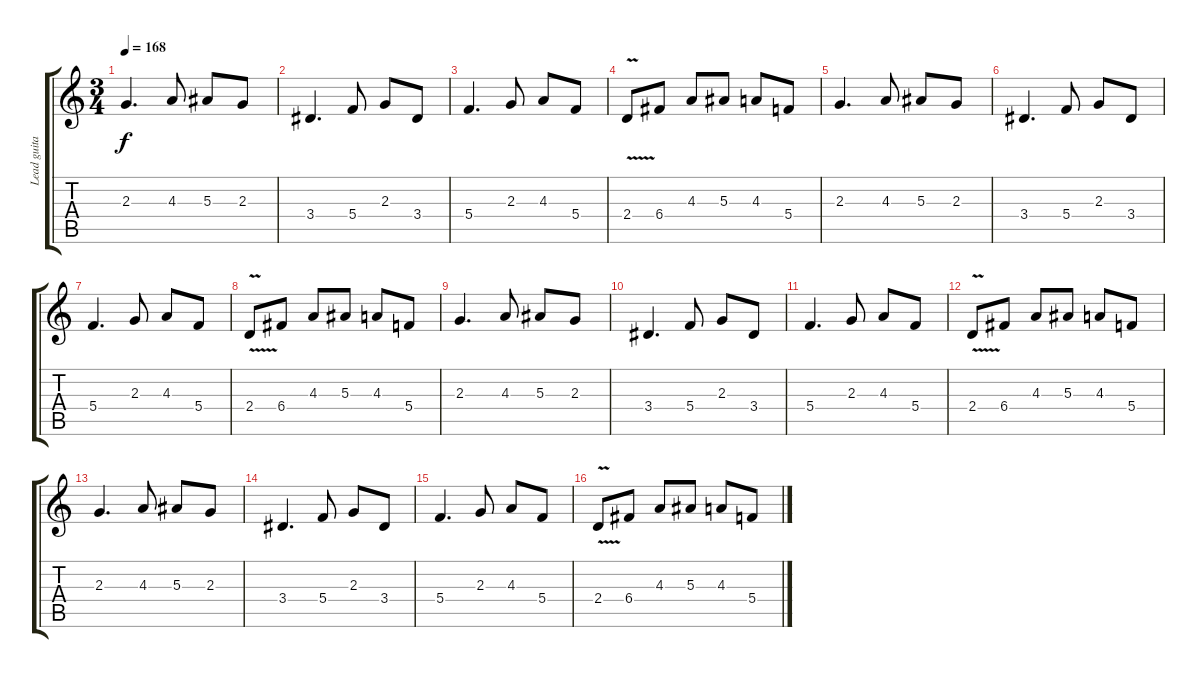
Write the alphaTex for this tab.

\track ("Lead guitar 1" "Lead guita") {instrument distortionguitar}
\staff {score tabs}
\tuning (D4 A3 F3 C3 G2 D2) {hide}
\ts (3 4)
\tempo 168
\clef g2
\ks c
2.3.4{d dy f} 4.3.8 5.3.8 2.3.8 |
3.4.4{d} 5.4.8 2.3.8 3.4.8 |
5.4.4{d} 2.3.8 4.3.8 5.4.8 |
2.4{v}.8 6.4.8 4.3.8 5.3.8 4.3.8 5.4.8 |
2.3.4{d} 4.3.8 5.3.8 2.3.8 |
3.4.4{d} 5.4.8 2.3.8 3.4.8 |
5.4.4{d} 2.3.8 4.3.8 5.4.8 |
2.4{v}.8 6.4.8 4.3.8 5.3.8 4.3.8 5.4.8 |
2.3.4{d} 4.3.8 5.3.8 2.3.8 |
3.4.4{d} 5.4.8 2.3.8 3.4.8 |
5.4.4{d} 2.3.8 4.3.8 5.4.8 |
2.4{v}.8 6.4.8 4.3.8 5.3.8 4.3.8 5.4.8 |
2.3.4{d} 4.3.8 5.3.8 2.3.8 |
3.4.4{d} 5.4.8 2.3.8 3.4.8 |
5.4.4{d} 2.3.8 4.3.8 5.4.8 |
2.4{v}.8 6.4.8 4.3.8 5.3.8 4.3.8 5.4.8
